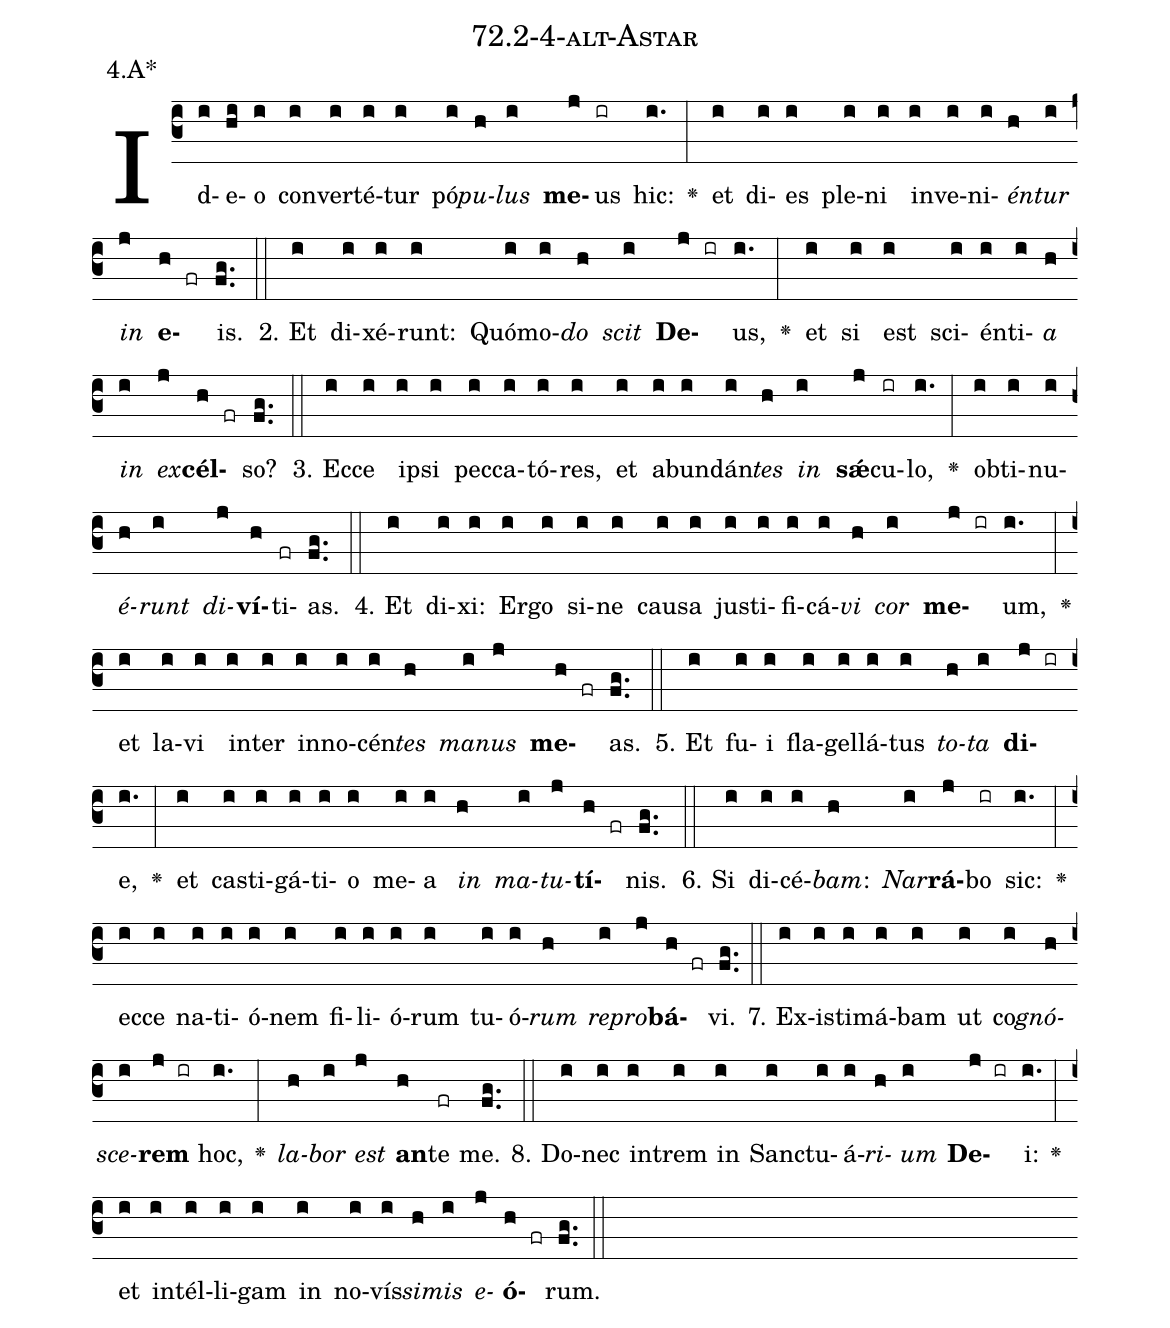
name: 72.2-4-alt-Astar;
annotation: 4.A*;
%%
(c3)Id(i)e(hi)o(i) con(i)ver(i)té(i)tur(i) pó(i)<i>pu</i>(h)<i>lus</i>(i) <b>me</b>(j)us(ir) hic:(i.) <v>\greheightstar</v>(:) et(i) di(i)es(i) ple(i)ni(i) in(i)ve(i)ni(i)<i>én</i>(h)<i>tur</i>(i) <i>in</i>(j) <b>e</b>(h fr)is.(fg..) (::)
2. Et(i) di(i)xé(i)runt:(i) Quó(i)mo(i)<i>do</i>(h) <i>scit</i>(i) <b>De</b>(j ir)us,(i.) <v>\greheightstar</v>(:) et(i) si(i) est(i) sci(i)én(i)ti(i)<i>a</i>(h) <i>in</i>(i) <i>ex</i>(j)<b>cél</b>(h fr)so?(fg..) (::)
3. Ec(i)ce(i) ip(i)si(i) pec(i)ca(i)tó(i)res,(i) et(i) ab(i)un(i)dán(i)<i>tes</i>(h) <i>in</i>(i) <b>sǽ</b>(j)cu(ir)lo,(i.) <v>\greheightstar</v>(:) ob(i)ti(i)nu(i)<i>é</i>(h)<i>runt</i>(i) <i>di</i>(j)<b>ví</b>(h)ti(fr)as.(fg..) (::)
4. Et(i) di(i)xi:(i) Er(i)go(i) si(i)ne(i) cau(i)sa(i) jus(i)ti(i)fi(i)cá(i)<i>vi</i>(h) <i>cor</i>(i) <b>me</b>(j ir)um,(i.) <v>\greheightstar</v>(:) et(i) la(i)vi(i) in(i)ter(i) in(i)no(i)cén(i)<i>tes</i>(h) <i>ma</i>(i)<i>nus</i>(j) <b>me</b>(h fr)as.(fg..) (::)
5. Et(i) fu(i)i(i) fla(i)gel(i)lá(i)tus(i) <i>to</i>(h)<i>ta</i>(i) <b>di</b>(j ir)e,(i.) <v>\greheightstar</v>(:) et(i) cas(i)ti(i)gá(i)ti(i)o(i) me(i)a(i) <i>in</i>(h) <i>ma</i>(i)<i>tu</i>(j)<b>tí</b>(h fr)nis.(fg..) (::)
6. Si(i) di(i)cé(i)<i>bam</i>:(h) <i>Nar</i>(i)<b>rá</b>(j)bo(ir) sic:(i.) <v>\greheightstar</v>(:) ec(i)ce(i) na(i)ti(i)ó(i)nem(i) fi(i)li(i)ó(i)rum(i) tu(i)ó(i)<i>rum</i>(h) <i>re</i>(i)<i>pro</i>(j)<b>bá</b>(h fr)vi.(fg..) (::)
7. Ex(i)is(i)ti(i)má(i)bam(i) ut(i) co(i)<i>gnó</i>(h)<i>sce</i>(i)<b>rem</b>(j ir) hoc,(i.) <v>\greheightstar</v>(:) <i>la</i>(h)<i>bor</i>(i) <i>est</i>(j) <b>an</b>(h)te(fr) me.(fg..) (::)
8. Do(i)nec(i) in(i)trem(i) in(i) Sanc(i)tu(i)á(i)<i>ri</i>(h)<i>um</i>(i) <b>De</b>(j ir)i:(i.) <v>\greheightstar</v>(:) et(i) in(i)tél(i)li(i)gam(i) in(i) no(i)vís(i)<i>si</i>(h)<i>mis</i>(i) <i>e</i>(j)<b>ó</b>(h fr)rum.(fg..) (::)
